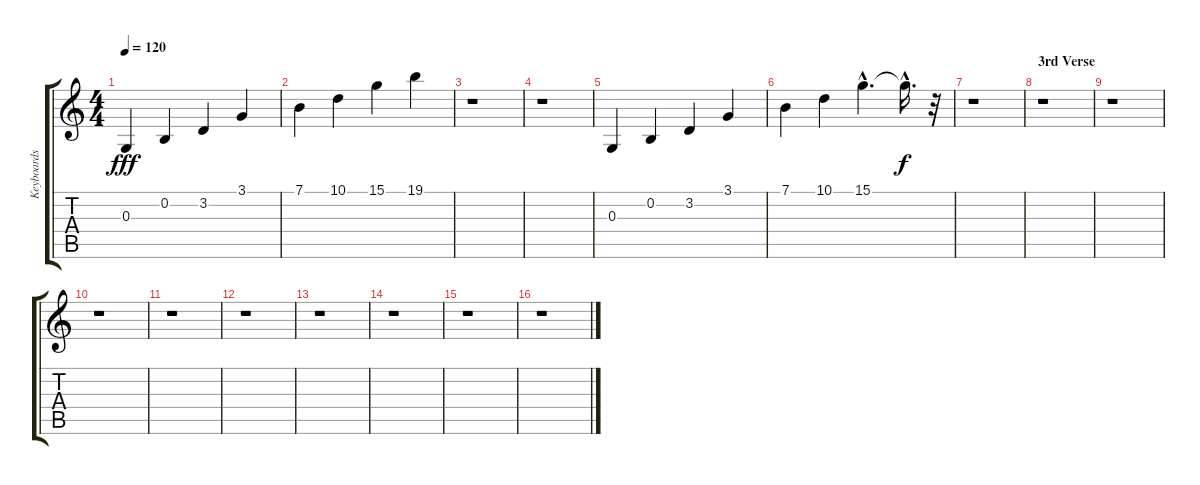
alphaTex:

\track ("Keyboards - Geoff Downes" "Keyboards ") {instrument synthbrass1}
\staff {score tabs}
\tuning (E4 B3 G3 D3 A2 E2) {hide}
\ts (4 4)
\tempo 120
\clef g2
\ks c
0.3.4{dy fff instrument synthbrass1} 0.2.4 3.2.4 3.1.4 |
7.1.4 10.1.4 15.1.4 19.1.4 |
r.1 |
r.1 |
0.3.4 0.2.4 3.2.4 3.1.4 |
7.1.4 10.1.4 15.1{hac}.4{d} 15.1{hac t}.16{d dy f} r.32 |
r.1 |
\section ("" "3rd Verse")
r.1 |
r.1 |
r.1 |
r.1 |
r.1 |
r.1 |
r.1 |
r.1 |
r.1
